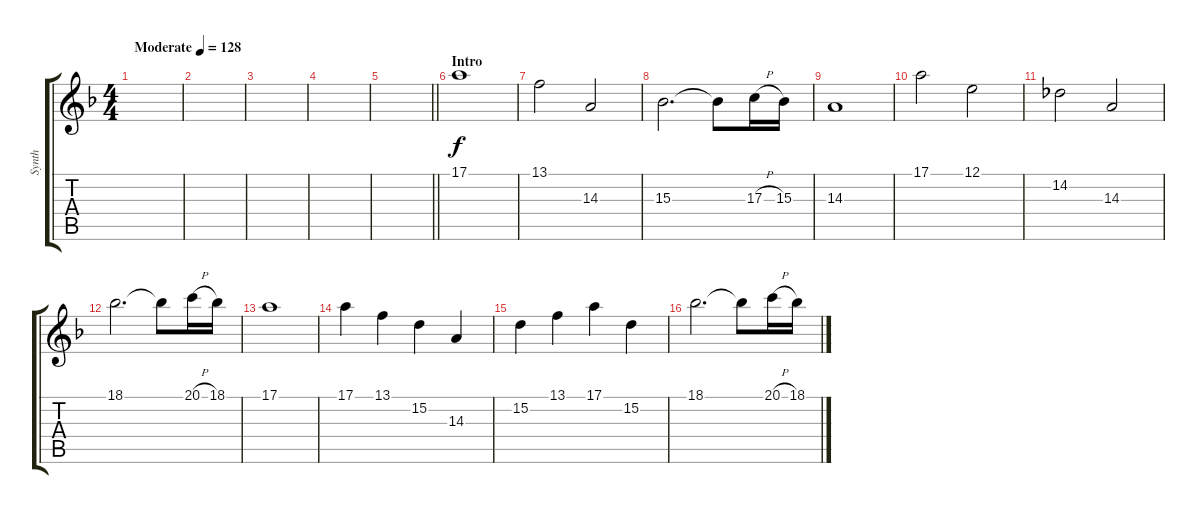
\track ("Synth" "Synth") {instrument lead1square}
\staff {score tabs}
\tuning (E4 B3 G3 D3 A2 E2) {hide}
\ts (4 4)
\tempo (128 "Moderate")
\clef g2
\ks dminor
|
|
|
|
\barLineRight lightlight
|
\section ("" "Intro")
17.1.1 |
13.1.2 14.3.2 |
15.3.2{d} 15.3{t}.8 17.3{h}.16 15.3.16 |
14.3.1 |
17.1.2 12.1.2 |
14.2.2 14.3.2 |
18.1.2{d} 18.1{t}.8 20.1{h}.16 18.1.16 |
17.1.1 |
17.1.4 13.1.4 15.2.4 14.3.4 |
15.2.4 13.1.4 17.1.4 15.2.4 |
18.1.2{d} 18.1{t}.8 20.1{h}.16 18.1.16
